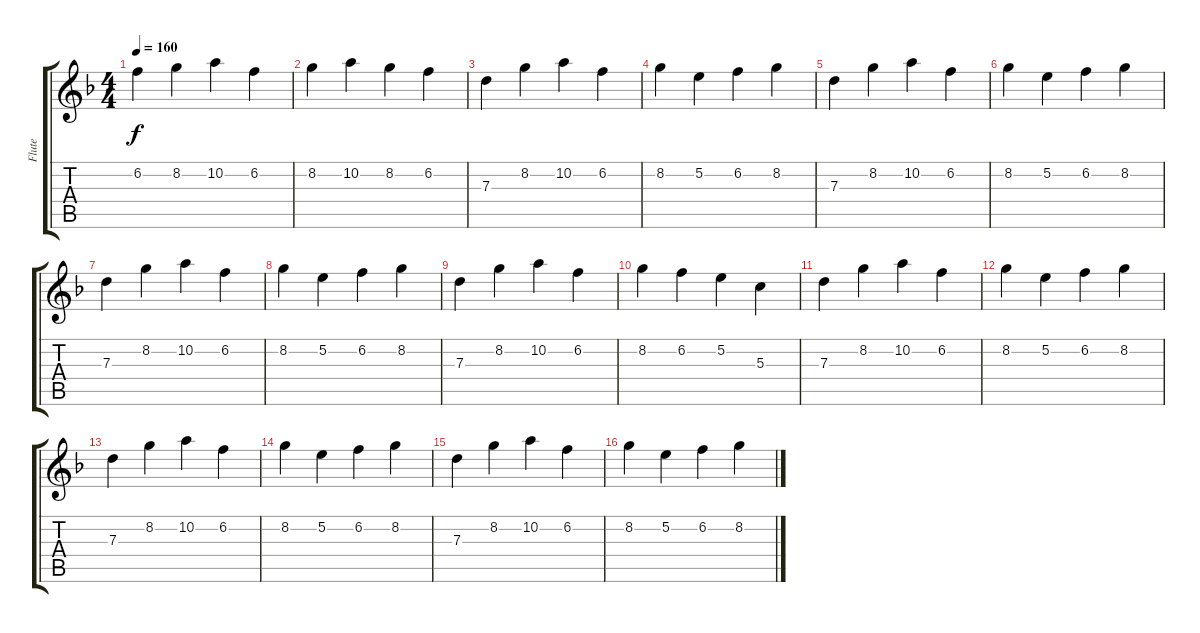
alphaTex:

\track ("Flute" "Flute") {instrument flute}
\staff {score tabs}
\tuning (E5 B4 G4 D4 A3 E3) {hide}
\ts (4 4)
\tempo 160
\clef g2
\ks dminor
6.2.4{dy f} 8.2.4 10.2.4 6.2.4 |
8.2.4 10.2.4 8.2.4 6.2.4 |
7.3.4 8.2.4 10.2.4 6.2.4 |
8.2.4 5.2.4 6.2.4 8.2.4 |
7.3.4 8.2.4 10.2.4 6.2.4 |
8.2.4 5.2.4 6.2.4 8.2.4 |
7.3.4 8.2.4 10.2.4 6.2.4 |
8.2.4 5.2.4 6.2.4 8.2.4 |
7.3.4 8.2.4 10.2.4 6.2.4 |
8.2.4 6.2.4 5.2.4 5.3.4 |
7.3.4 8.2.4 10.2.4 6.2.4 |
8.2.4 5.2.4 6.2.4 8.2.4 |
7.3.4 8.2.4 10.2.4 6.2.4 |
8.2.4 5.2.4 6.2.4 8.2.4 |
7.3.4 8.2.4 10.2.4 6.2.4 |
8.2.4 5.2.4 6.2.4 8.2.4
